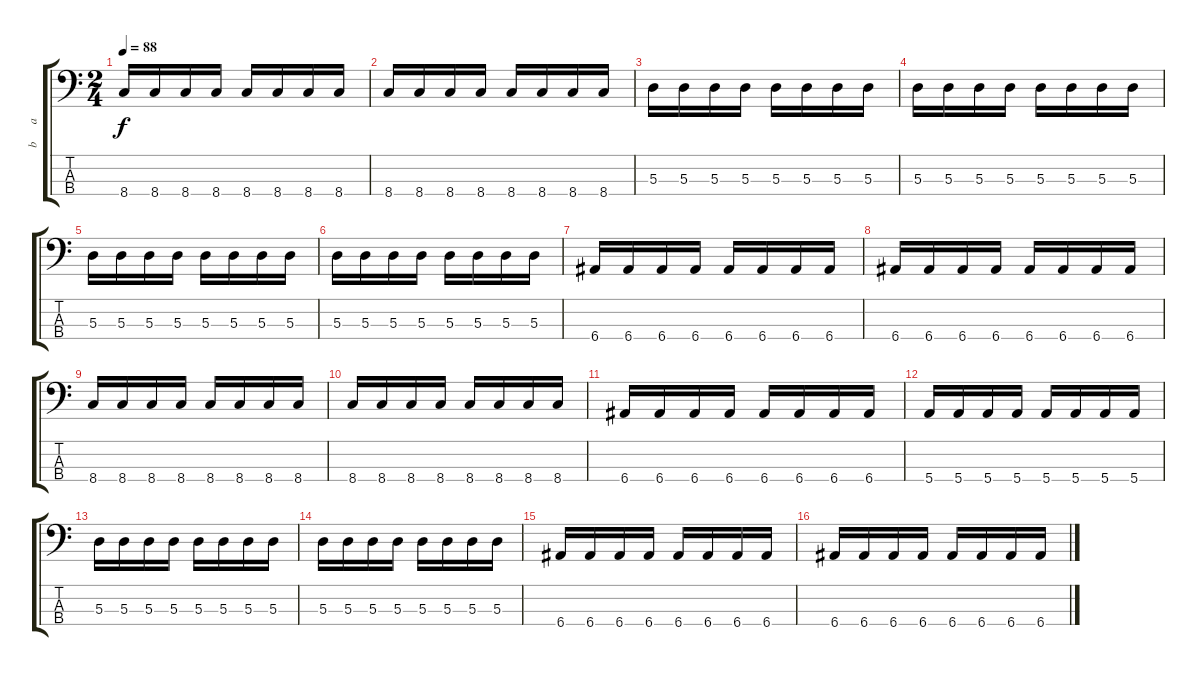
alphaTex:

\track ("b      a       s      s" "b      a  ") {instrument electricbassfinger}
\staff {score tabs}
\tuning (G2 D2 A1 E1) {hide}
\ts (2 4)
\tempo 88
\clef f4
\ks c
8.4.16{dy f} 8.4.16 8.4.16 8.4.16 8.4.16 8.4.16 8.4.16 8.4.16 |
8.4.16 8.4.16 8.4.16 8.4.16 8.4.16 8.4.16 8.4.16 8.4.16 |
5.3.16 5.3.16 5.3.16 5.3.16 5.3.16 5.3.16 5.3.16 5.3.16 |
5.3.16 5.3.16 5.3.16 5.3.16 5.3.16 5.3.16 5.3.16 5.3.16 |
5.3.16 5.3.16 5.3.16 5.3.16 5.3.16 5.3.16 5.3.16 5.3.16 |
5.3.16 5.3.16 5.3.16 5.3.16 5.3.16 5.3.16 5.3.16 5.3.16 |
6.4.16 6.4.16 6.4.16 6.4.16 6.4.16 6.4.16 6.4.16 6.4.16 |
6.4.16 6.4.16 6.4.16 6.4.16 6.4.16 6.4.16 6.4.16 6.4.16 |
8.4.16 8.4.16 8.4.16 8.4.16 8.4.16 8.4.16 8.4.16 8.4.16 |
8.4.16 8.4.16 8.4.16 8.4.16 8.4.16 8.4.16 8.4.16 8.4.16 |
6.4.16 6.4.16 6.4.16 6.4.16 6.4.16 6.4.16 6.4.16 6.4.16 |
5.4.16 5.4.16 5.4.16 5.4.16 5.4.16 5.4.16 5.4.16 5.4.16 |
5.3.16 5.3.16 5.3.16 5.3.16 5.3.16 5.3.16 5.3.16 5.3.16 |
5.3.16 5.3.16 5.3.16 5.3.16 5.3.16 5.3.16 5.3.16 5.3.16 |
6.4.16 6.4.16 6.4.16 6.4.16 6.4.16 6.4.16 6.4.16 6.4.16 |
6.4.16 6.4.16 6.4.16 6.4.16 6.4.16 6.4.16 6.4.16 6.4.16
